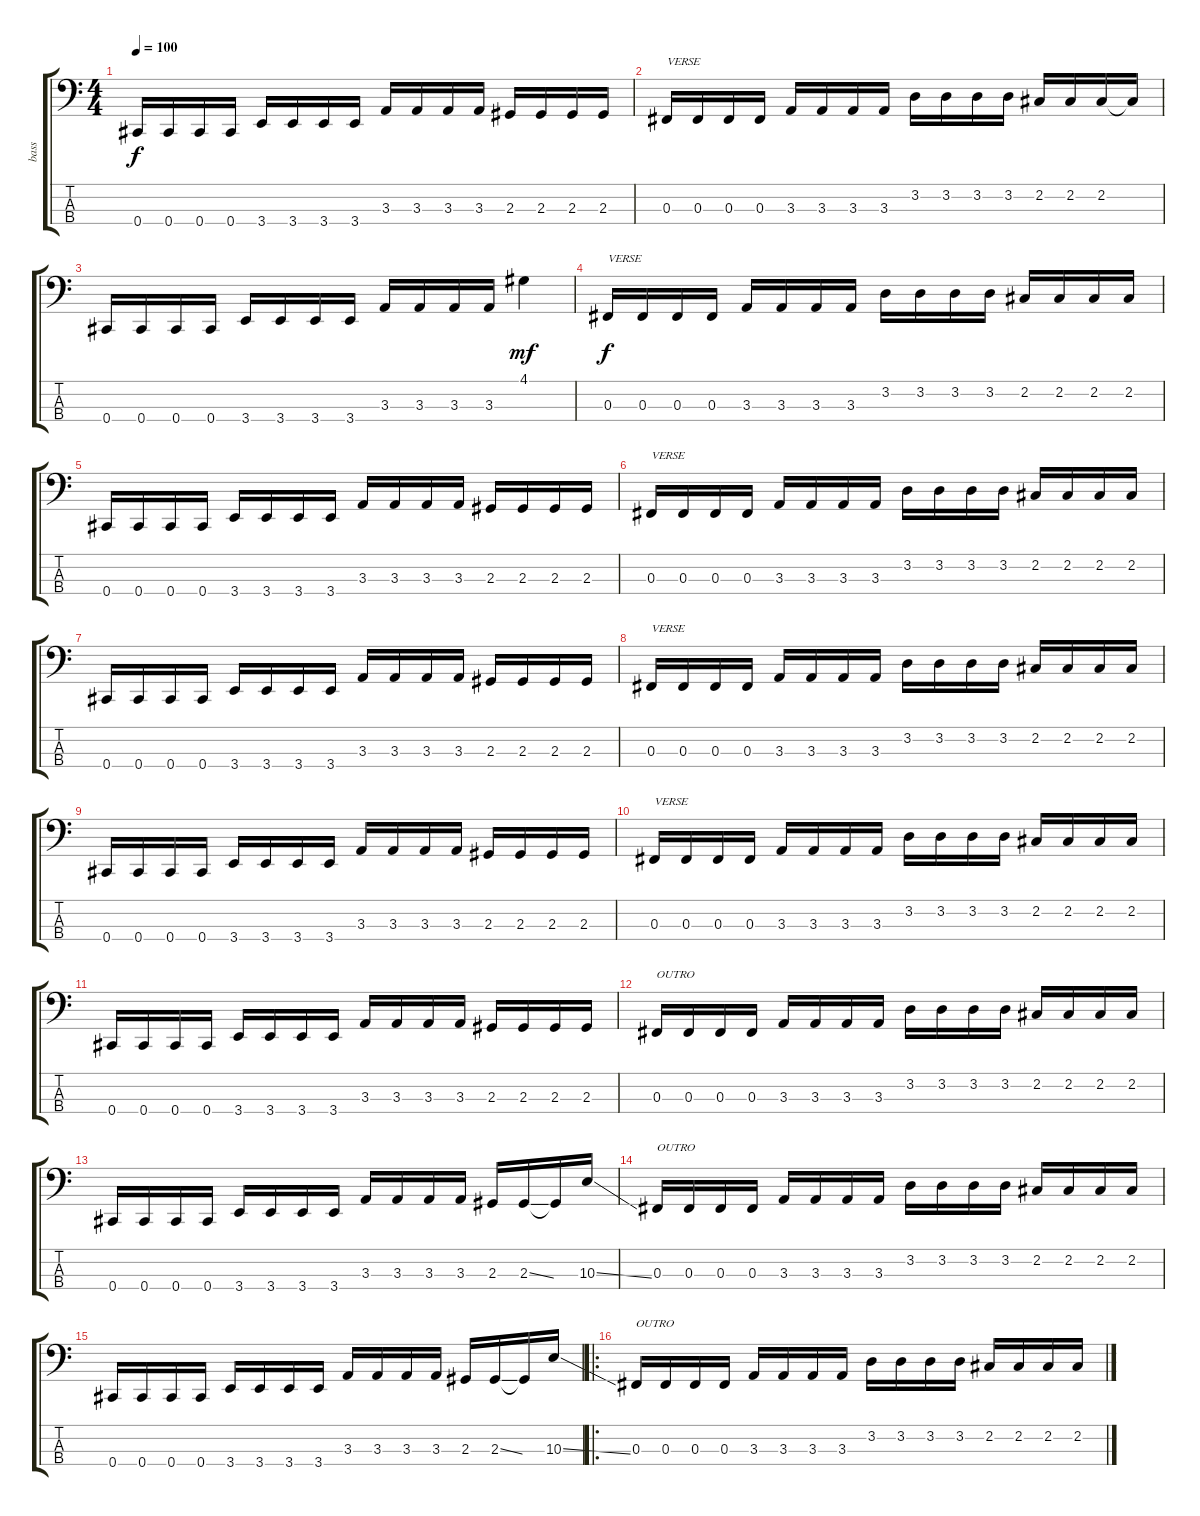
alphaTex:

\track ("bass" "bass") {instrument electricbassfinger}
\staff {score tabs}
\tuning (E2 B1 Gb1 Db1) {hide}
\ts (4 4)
\tempo 100
\clef f4
\ks c
0.4.16{dy f} 0.4.16 0.4.16 0.4.16 3.4.16 3.4.16 3.4.16 3.4.16 3.3.16 3.3.16 3.3.16 3.3.16 2.3.16 2.3.16 2.3.16 2.3.16 |
0.3.16{txt "VERSE"} 0.3.16 0.3.16 0.3.16 3.3.16 3.3.16 3.3.16 3.3.16 3.2.16 3.2.16 3.2.16 3.2.16 2.2.16 2.2.16 2.2.16 2.2{t}.16 |
0.4.16 0.4.16 0.4.16 0.4.16 3.4.16 3.4.16 3.4.16 3.4.16 3.3.16 3.3.16 3.3.16 3.3.16 4.1.4{dy mf} |
0.3.16{txt "VERSE" dy f} 0.3.16 0.3.16 0.3.16 3.3.16 3.3.16 3.3.16 3.3.16 3.2.16 3.2.16 3.2.16 3.2.16 2.2.16 2.2.16 2.2.16 2.2.16 |
0.4.16 0.4.16 0.4.16 0.4.16 3.4.16 3.4.16 3.4.16 3.4.16 3.3.16 3.3.16 3.3.16 3.3.16 2.3.16 2.3.16 2.3.16 2.3.16 |
0.3.16{txt "VERSE"} 0.3.16 0.3.16 0.3.16 3.3.16 3.3.16 3.3.16 3.3.16 3.2.16 3.2.16 3.2.16 3.2.16 2.2.16 2.2.16 2.2.16 2.2.16 |
0.4.16 0.4.16 0.4.16 0.4.16 3.4.16 3.4.16 3.4.16 3.4.16 3.3.16 3.3.16 3.3.16 3.3.16 2.3.16 2.3.16 2.3.16 2.3.16 |
0.3.16{txt "VERSE"} 0.3.16 0.3.16 0.3.16 3.3.16 3.3.16 3.3.16 3.3.16 3.2.16 3.2.16 3.2.16 3.2.16 2.2.16 2.2.16 2.2.16 2.2.16 |
0.4.16 0.4.16 0.4.16 0.4.16 3.4.16 3.4.16 3.4.16 3.4.16 3.3.16 3.3.16 3.3.16 3.3.16 2.3.16 2.3.16 2.3.16 2.3.16 |
0.3.16{txt "VERSE"} 0.3.16 0.3.16 0.3.16 3.3.16 3.3.16 3.3.16 3.3.16 3.2.16 3.2.16 3.2.16 3.2.16 2.2.16 2.2.16 2.2.16 2.2.16 |
0.4.16 0.4.16 0.4.16 0.4.16 3.4.16 3.4.16 3.4.16 3.4.16 3.3.16 3.3.16 3.3.16 3.3.16 2.3.16 2.3.16 2.3.16 2.3.16 |
0.3.16{txt "OUTRO"} 0.3.16 0.3.16 0.3.16 3.3.16 3.3.16 3.3.16 3.3.16 3.2.16 3.2.16 3.2.16 3.2.16 2.2.16 2.2.16 2.2.16 2.2.16 |
0.4.16 0.4.16 0.4.16 0.4.16 3.4.16 3.4.16 3.4.16 3.4.16 3.3.16 3.3.16 3.3.16 3.3.16 2.3.16 2.3{ss}.16 2.3{t}.16 10.3{ss}.16 |
0.3.16{txt "OUTRO"} 0.3.16 0.3.16 0.3.16 3.3.16 3.3.16 3.3.16 3.3.16 3.2.16 3.2.16 3.2.16 3.2.16 2.2.16 2.2.16 2.2.16 2.2.16 |
0.4.16 0.4.16 0.4.16 0.4.16 3.4.16 3.4.16 3.4.16 3.4.16 3.3.16 3.3.16 3.3.16 3.3.16 2.3.16 2.3{ss}.16 2.3{t}.16 10.3{ss}.16 |
\ro
0.3.16{txt "OUTRO"} 0.3.16 0.3.16 0.3.16 3.3.16 3.3.16 3.3.16 3.3.16 3.2.16 3.2.16 3.2.16 3.2.16 2.2.16 2.2.16 2.2.16 2.2.16
